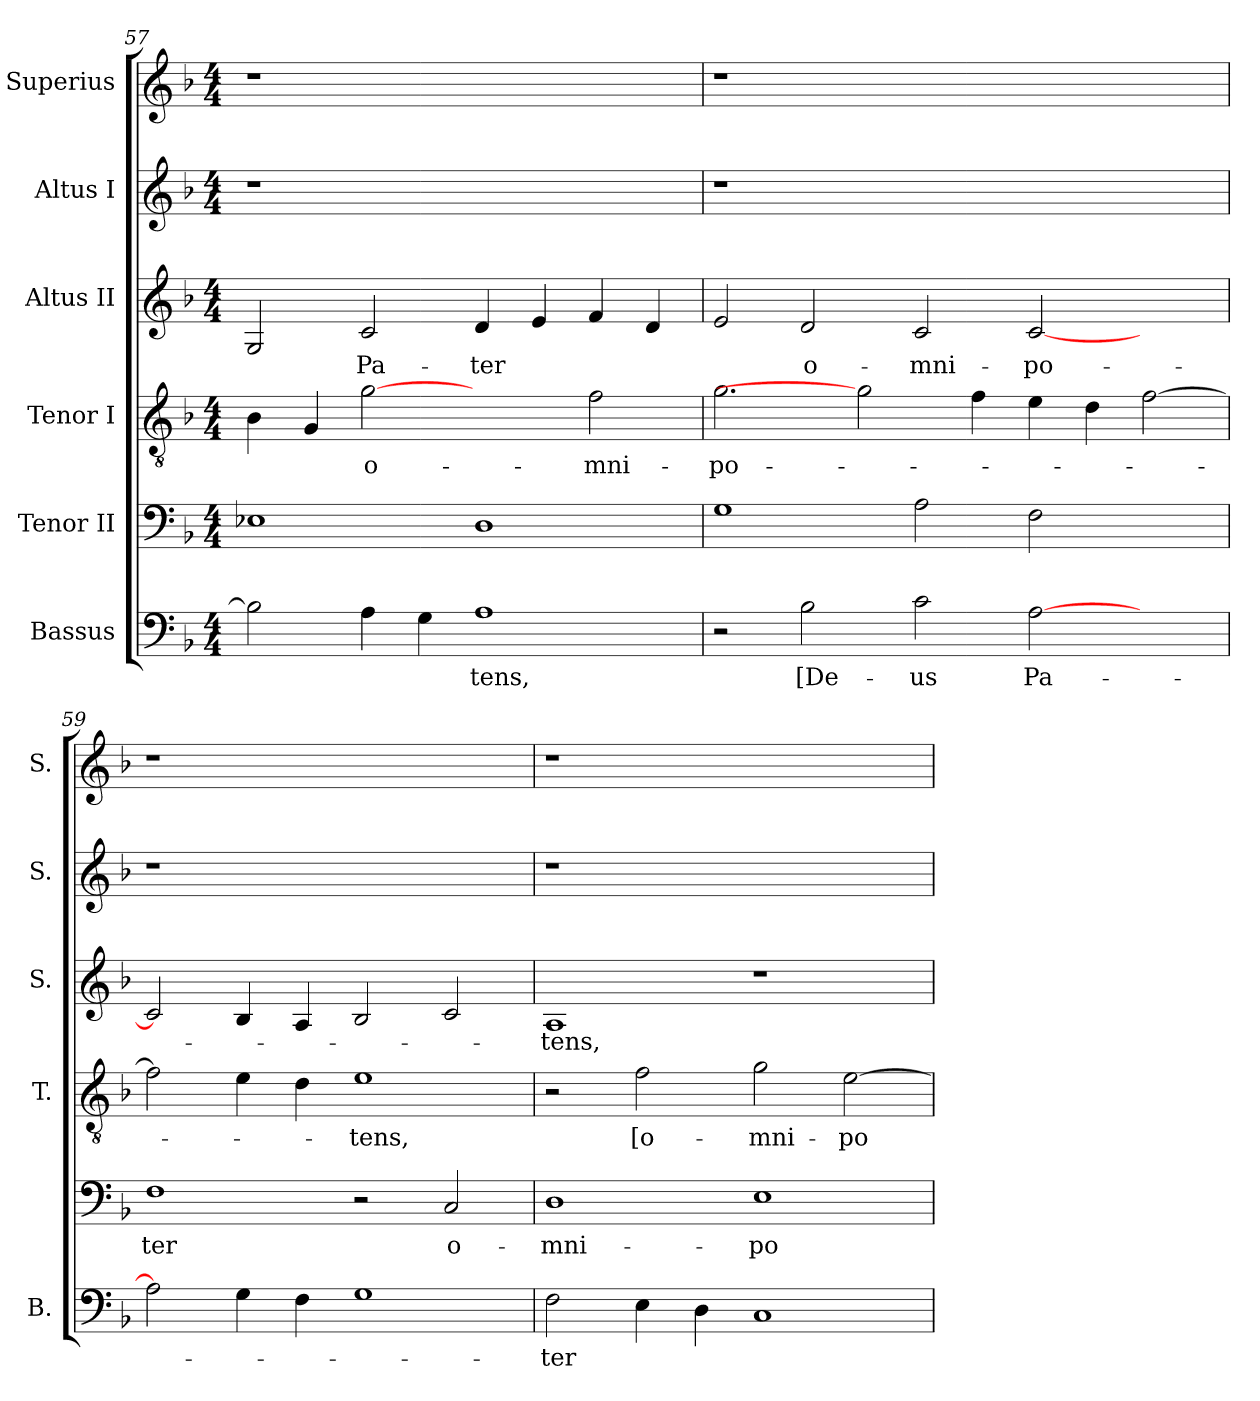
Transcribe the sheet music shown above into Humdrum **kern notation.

**kern	**text	**kern	**text	**kern	**text	**kern	**text	**kern	**kern
*part6	*part6	*part5	*part5	*part4	*part4	*part3	*part3	*part2	*part1
*staff6	*staff6	*staff5	*staff5	*staff4	*staff4	*staff3	*staff3	*staff2	*staff1
*I"Bassus	*	*I"Tenor II	*	*I"Tenor I	*	*I"Altus II	*	*I"Altus I	*I"Superius
*I'B.	*	*	*	*I'T.	*	*I'S.	*	*I'S.	*I'S.
*clefF4	*	*clefF4	*	*clefGv2	*	*clefG2	*	*clefG2	*clefG2
*	*	*	*	*ITrd7c12	*	*	*	*	*
*k[b-]	*	*k[b-]	*	*k[b-]	*	*k[b-]	*	*k[b-]	*k[b-]
*F:	*	*F:	*	*F:	*	*F:	*	*F:	*F:
*M4/4	*	*M4/4	*	*M4/4	*	*M4/4	*	*M4/4	*M4/4
=57	=57	=57	=57	=57	=57	=57	=57	=57	=57
!	!	!	!	!	!	!	!	!LO:N:vis=1	!LO:N:vis=1
2B-i\]	.	1E-Xi	.	4BB-i\	.	2Gi/	.	1r	1r
.	.	.	.	4GGi/	.	.	.	.	.
!	!	!	!	!	!LO:LY:b:color=#000000	!	!	!	!
!	!	!	!	!	!	!	!LO:LY:b:color=#000000	!	!
4Ai\	.	.	.	[2Gi	o-	2ci/	Pa-	.	.
4Gi\	.	.	.	.	.	.	.	.	.
!	!LO:LY:b:color=#000000	!	!	!	!	!	!	!	!
!	!	!	!	!	!	!	!LO:LY:b:color=#000000	!	!
1Ai	-tens,	1Di	.	2ryy	.	4di/	-ter	1ryy	1ryy
.	.	.	.	.	.	4ei/	.	.	.
!	!	!	!	!	!LO:LY:b:color=#000000	!	!	!	!
.	.	.	.	2Fi\	-mni-	4fi/	.	.	.
.	.	.	.	.	.	4di/	.	.	.
!!LO:LB:g=z
=58	=58	=58	=58	=58	=58	=58	=58	=58	=58
!	!	!	!	!	!LO:LY:b:color=#000000	!	!	!LO:N:vis=1	!LO:N:vis=1
2r	.	1Gi	.	2.Gi\	-po-	2ei/	.	1r	1r
!	!LO:LY:b:color=#000000	!	!	!	!	!	!	!	!
!	!	!	!	!	!	!	!LO:LY:b:color=#000000	!	!
2B-i\	[De-	.	.	.	.	2di/	o-	.	.
.	.	.	.	2Gi]	.	.	.	.	.
!	!LO:LY:b:color=#000000	!	!	!	!	!	!	!	!
!	!	!	!	!	!	!	!LO:LY:b:color=#000000	!	!
2ci\	-us	2Ai\	.	.	.	2ci/	-mni-	1.ryy	1.ryy
.	.	.	.	4Fi\	.	.	.	.	.
!	!LO:LY:b:color=#000000	!	!	!	!	!	!	!	!
!	!	!	!	!	!	!	!LO:LY:b:color=#000000	!	!
[>2Ai\	Pa-	2Fi\	.	4Ei\	.	[<2ci/	-po-	.	.
.	.	.	.	4Di\	.	.	.	.	.
2ryy	.	2ryy	.	[>2Fi\	.	2ryy	.	.	.
=59	=59	=59	=59	=59	=59	=59	=59	=59	=59
!	!	!	!LO:LY:b:color=#000000	!	!	!	!	!LO:N:vis=1	!LO:N:vis=1
2Ai\]	.	1Fi	-ter	2Fi\]	.	2ci/]	.	1r	1r
4Gi\	.	.	.	4Ei\	.	4B-i/	.	.	.
4Fi\	.	.	.	4Di\	.	4Ai/	.	.	.
!	!	!	!	!	!LO:LY:b:color=#000000	!	!	!	!
1Gi	.	2r	.	1Ei	-tens,	2B-i/	.	1ryy	1ryy
!	!	!	!LO:LY:b:color=#000000	!	!	!	!	!	!
.	.	2Ci/	o-	.	.	2ci/	.	.	.
=60	=60	=60	=60	=60	=60	=60	=60	=60	=60
!	!LO:LY:b:color=#000000	!	!	!	!	!	!	!	!
!	!	!	!LO:LY:b:color=#000000	!	!	!	!	!	!
!	!	!	!	!	!	!	!LO:LY:b:color=#000000	!LO:N:vis=1	!LO:N:vis=1
2Fi\	-ter	1Di	-mni-	2r	.	1Ai	-tens,	1r	1r
!	!	!	!	!	!LO:LY:b:color=#000000	!	!	!	!
4Ei\	.	.	.	2Fi\	[o-	.	.	.	.
4Di\	.	.	.	.	.	.	.	.	.
!	!	!	!LO:LY:b:color=#000000	!	!	!	!	!	!
!	!	!	!	!	!LO:LY:b:color=#000000	!	!	!	!
1Ci	.	1Ei	-po-	2Gi\	-mni-	1r	.	1ryy	1ryy
!	!	!	!	!	!LO:LY:b:color=#000000	!	!	!	!
.	.	.	.	[>2Ei\	-po-	.	.	.	.
=	=	=	=	=	=	=	=	=	=
*-	*-	*-	*-	*-	*-	*-	*-	*-	*-
